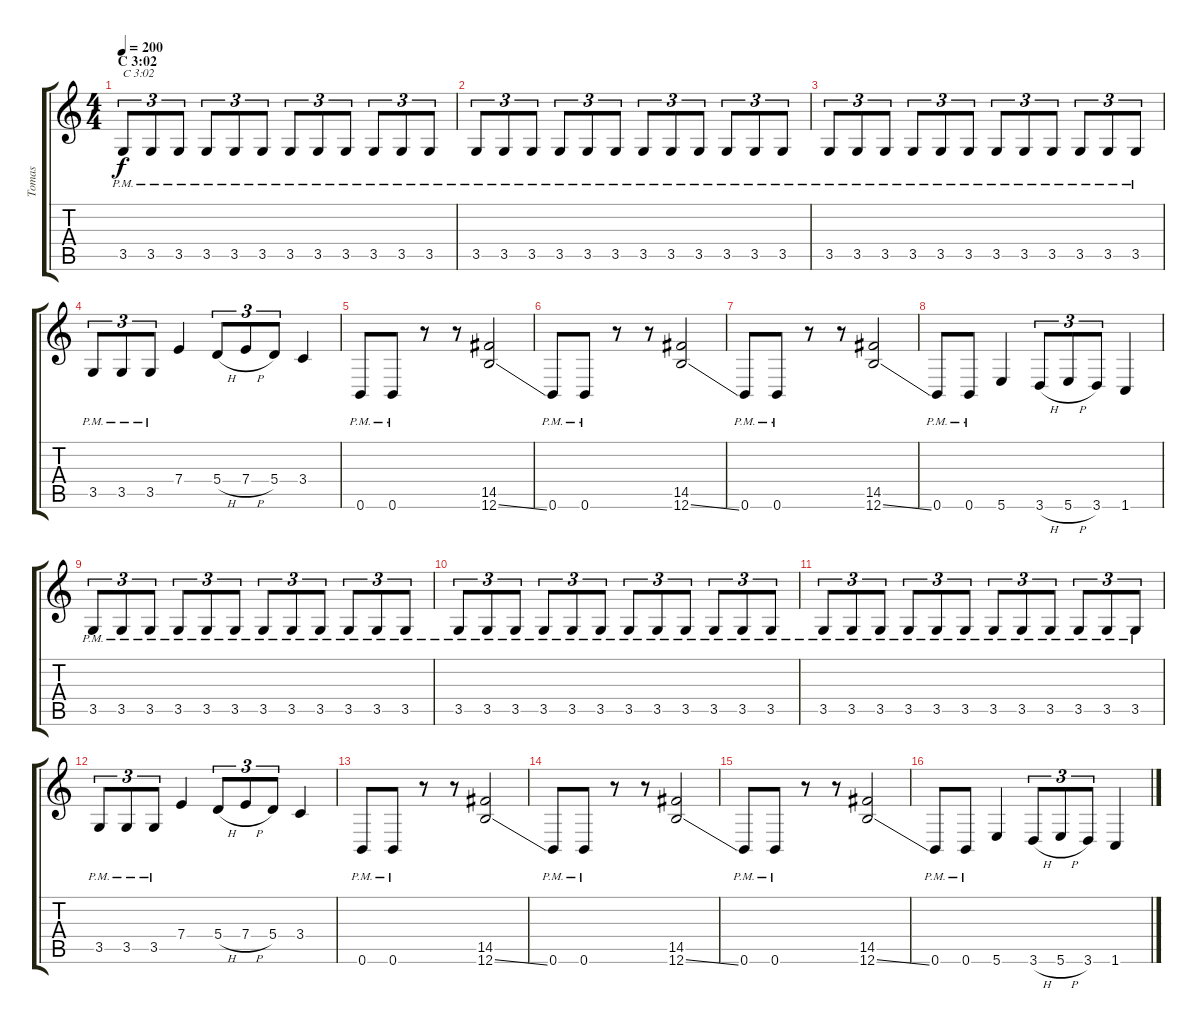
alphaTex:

\track ("Tomas" "Tomas") {instrument distortionguitar}
\staff {score tabs}
\tuning (B3 Gb3 D3 A2 E2 B1) {hide}
\ts (4 4)
\section ("" "C 3:02")
\tempo 200
\clef g2
\ks c
3.5{pm}.8{tu (3 2) txt "C 3:02" dy f} 3.5{pm}.8{tu (3 2)} 3.5{pm}.8{tu (3 2)} 3.5{pm}.8{tu (3 2)} 3.5{pm}.8{tu (3 2)} 3.5{pm}.8{tu (3 2)} 3.5{pm}.8{tu (3 2)} 3.5{pm}.8{tu (3 2)} 3.5{pm}.8{tu (3 2)} 3.5{pm}.8{tu (3 2)} 3.5{pm}.8{tu (3 2)} 3.5{pm}.8{tu (3 2)} |
3.5{pm}.8{tu (3 2)} 3.5{pm}.8{tu (3 2)} 3.5{pm}.8{tu (3 2)} 3.5{pm}.8{tu (3 2)} 3.5{pm}.8{tu (3 2)} 3.5{pm}.8{tu (3 2)} 3.5{pm}.8{tu (3 2)} 3.5{pm}.8{tu (3 2)} 3.5{pm}.8{tu (3 2)} 3.5{pm}.8{tu (3 2)} 3.5{pm}.8{tu (3 2)} 3.5{pm}.8{tu (3 2)} |
3.5{pm}.8{tu (3 2)} 3.5{pm}.8{tu (3 2)} 3.5{pm}.8{tu (3 2)} 3.5{pm}.8{tu (3 2)} 3.5{pm}.8{tu (3 2)} 3.5{pm}.8{tu (3 2)} 3.5{pm}.8{tu (3 2)} 3.5{pm}.8{tu (3 2)} 3.5{pm}.8{tu (3 2)} 3.5{pm}.8{tu (3 2)} 3.5{pm}.8{tu (3 2)} 3.5{pm}.8{tu (3 2)} |
3.5{pm}.8{tu (3 2)} 3.5{pm}.8{tu (3 2)} 3.5{pm}.8{tu (3 2)} 7.4.4 5.4{h}.8{tu (3 2)} 7.4{h}.8{tu (3 2)} 5.4.8{tu (3 2)} 3.4.4 |
0.6{pm}.8 0.6{pm}.8 r.8 r.8 (14.5 12.6{ss}).2 |
0.6{pm}.8 0.6{pm}.8 r.8 r.8 (14.5 12.6{ss}).2 |
0.6{pm}.8 0.6{pm}.8 r.8 r.8 (14.5 12.6{ss}).2 |
0.6{pm}.8 0.6{pm}.8 5.6.4 3.6{h}.8{tu (3 2)} 5.6{h}.8{tu (3 2)} 3.6.8{tu (3 2)} 1.6.4 |
3.5{pm}.8{tu (3 2)} 3.5{pm}.8{tu (3 2)} 3.5{pm}.8{tu (3 2)} 3.5{pm}.8{tu (3 2)} 3.5{pm}.8{tu (3 2)} 3.5{pm}.8{tu (3 2)} 3.5{pm}.8{tu (3 2)} 3.5{pm}.8{tu (3 2)} 3.5{pm}.8{tu (3 2)} 3.5{pm}.8{tu (3 2)} 3.5{pm}.8{tu (3 2)} 3.5{pm}.8{tu (3 2)} |
3.5{pm}.8{tu (3 2)} 3.5{pm}.8{tu (3 2)} 3.5{pm}.8{tu (3 2)} 3.5{pm}.8{tu (3 2)} 3.5{pm}.8{tu (3 2)} 3.5{pm}.8{tu (3 2)} 3.5{pm}.8{tu (3 2)} 3.5{pm}.8{tu (3 2)} 3.5{pm}.8{tu (3 2)} 3.5{pm}.8{tu (3 2)} 3.5{pm}.8{tu (3 2)} 3.5{pm}.8{tu (3 2)} |
3.5{pm}.8{tu (3 2)} 3.5{pm}.8{tu (3 2)} 3.5{pm}.8{tu (3 2)} 3.5{pm}.8{tu (3 2)} 3.5{pm}.8{tu (3 2)} 3.5{pm}.8{tu (3 2)} 3.5{pm}.8{tu (3 2)} 3.5{pm}.8{tu (3 2)} 3.5{pm}.8{tu (3 2)} 3.5{pm}.8{tu (3 2)} 3.5{pm}.8{tu (3 2)} 3.5{pm}.8{tu (3 2)} |
3.5{pm}.8{tu (3 2)} 3.5{pm}.8{tu (3 2)} 3.5{pm}.8{tu (3 2)} 7.4.4 5.4{h}.8{tu (3 2)} 7.4{h}.8{tu (3 2)} 5.4.8{tu (3 2)} 3.4.4 |
0.6{pm}.8 0.6{pm}.8 r.8 r.8 (14.5 12.6{ss}).2 |
0.6{pm}.8 0.6{pm}.8 r.8 r.8 (14.5 12.6{ss}).2 |
0.6{pm}.8 0.6{pm}.8 r.8 r.8 (14.5 12.6{ss}).2 |
0.6{pm}.8 0.6{pm}.8 5.6.4 3.6{h}.8{tu (3 2)} 5.6{h}.8{tu (3 2)} 3.6.8{tu (3 2)} 1.6.4
